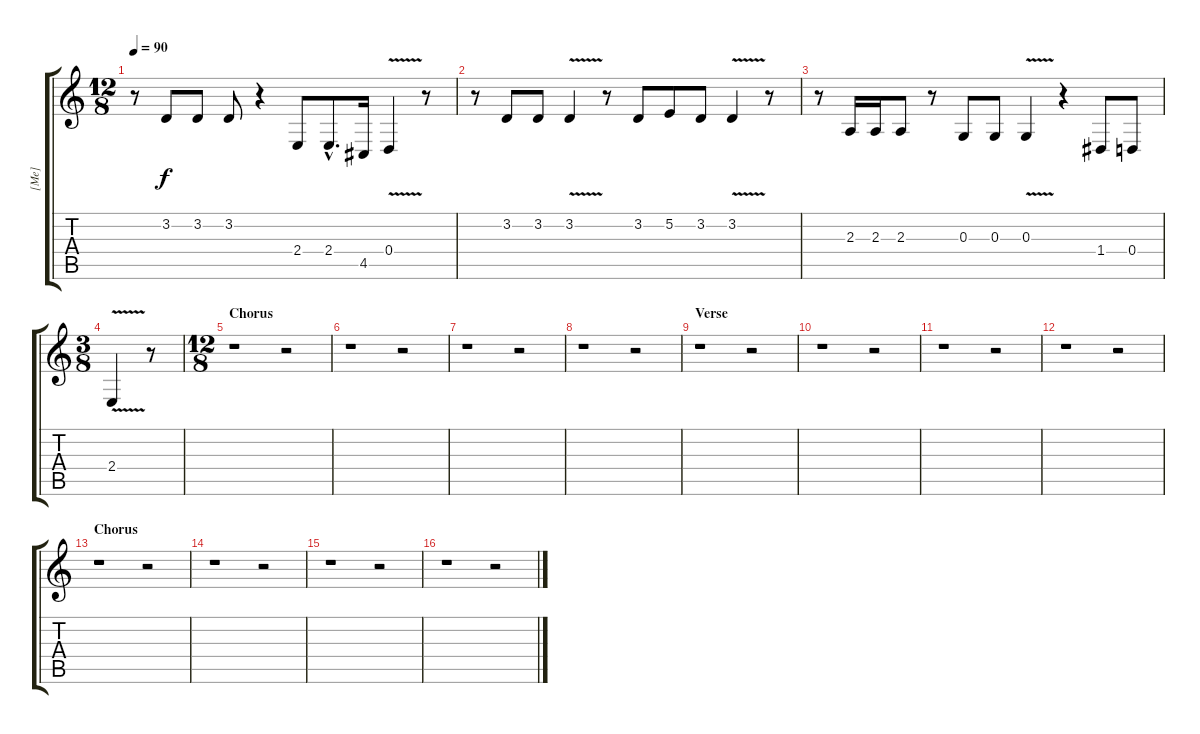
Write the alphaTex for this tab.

\track ("[Me]" "[Me]") {instrument altosax}
\staff {score tabs}
\tuning (E4 B3 G3 D3 A2 E2) {hide}
\ts (12 8)
\tempo 90
\clef g2
\ks c
r.8{dy f} 3.2.8 3.2.8 3.2.8 r.4 2.4.8 2.4{hac}.8{d} 4.5.16 0.4{v}.4 r.8 |
r.8 3.2.8 3.2.8 3.2{v}.4 r.8 3.2.8 5.2.8 3.2.8 3.2{v}.4 r.8 |
r.8 2.3.16 2.3.16 2.3.8 r.8 0.3.8 0.3.8 0.3{v}.4 r.4 1.4.8 0.4.8 |
\ts (3 8)
2.4{v}.4 r.8 |
\ts (12 8)
\section ("" "Chorus")
r.1 r.2 |
r.1 r.2 |
r.1 r.2 |
r.1 r.2 |
\section ("" "Verse")
r.1 r.2 |
r.1 r.2 |
r.1 r.2 |
r.1 r.2 |
\section ("" "Chorus")
r.1 r.2 |
r.1 r.2 |
r.1 r.2 |
r.1 r.2
